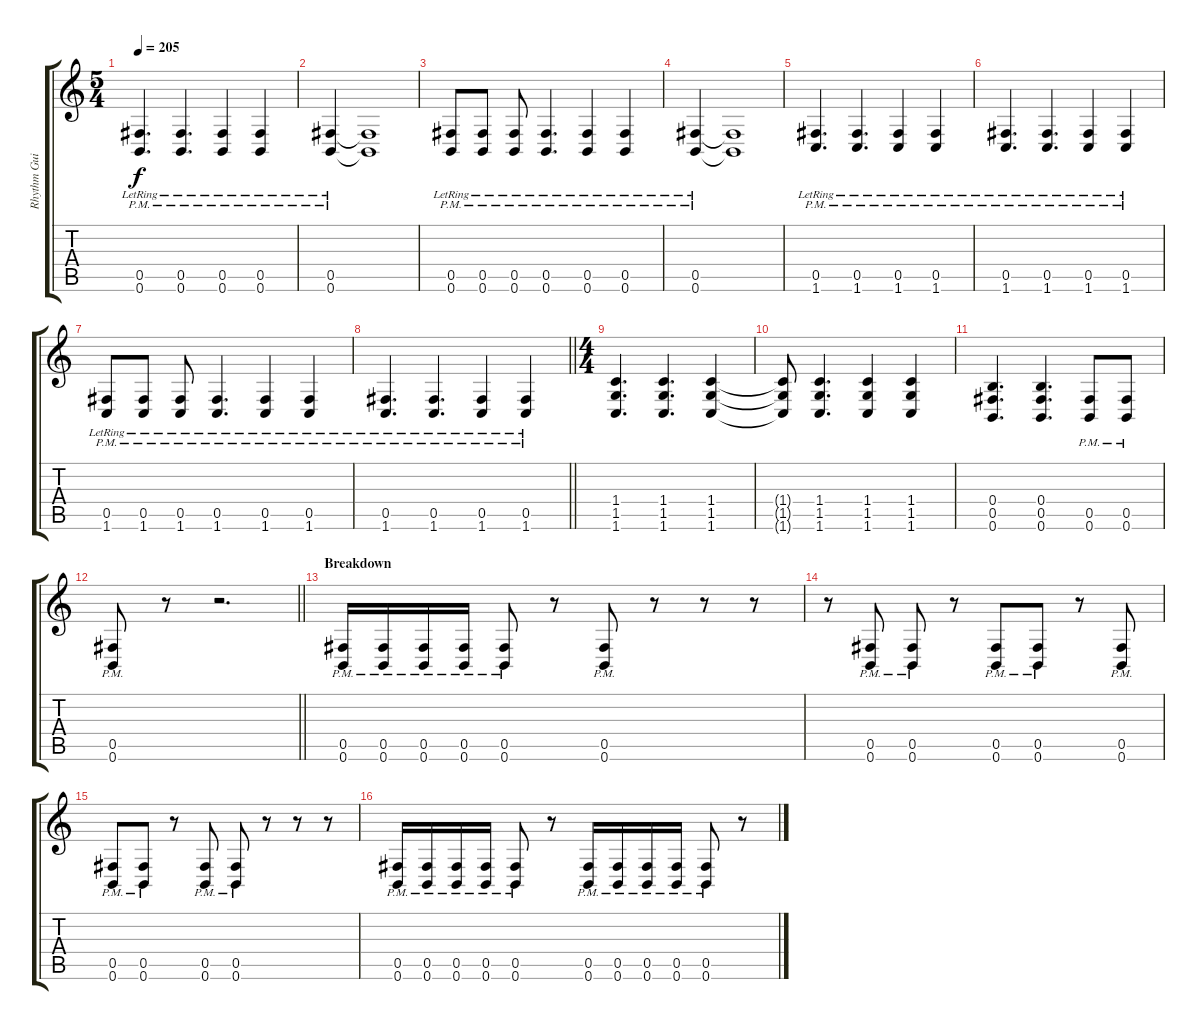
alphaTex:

\track ("Rhythm Guitar 2" "Rhythm Gui") {instrument overdrivenguitar}
\staff {score tabs}
\tuning (Db4 Ab3 E3 B2 Gb2 B1) {hide}
\ts (5 4)
\tempo 205
\clef g2
\ks c
(0.5{pm lr} 0.6{pm lr}).4{d dy f} (0.5{pm lr} 0.6{pm lr}).4{d} (0.5{pm lr} 0.6{pm lr}).4 (0.5{pm lr} 0.6{pm lr}).4 |
(0.5{pm lr} 0.6{pm lr}).4 (0.5{t} 0.6{t}).1 |
(0.5{pm lr} 0.6{pm lr}).8 (0.5{pm lr} 0.6{pm lr}).8 (0.5{pm lr} 0.6{pm lr}).8 (0.5{pm lr} 0.6{pm lr}).4{d} (0.5{pm lr} 0.6{pm lr}).4 (0.5{pm lr} 0.6{pm lr}).4 |
(0.5{pm lr} 0.6{pm lr}).4 (0.5{t} 0.6{t}).1 |
(0.5{pm lr} 1.6{pm lr}).4{d} (0.5{pm lr} 1.6{pm lr}).4{d} (0.5{pm lr} 1.6{pm lr}).4 (0.5{pm lr} 1.6{pm lr}).4 |
(0.5{pm lr} 1.6{pm lr}).4{d} (0.5{pm lr} 1.6{pm lr}).4{d} (0.5{pm lr} 1.6{pm lr}).4 (0.5{pm lr} 1.6{pm lr}).4 |
(0.5{pm lr} 1.6{pm lr}).8 (0.5{pm lr} 1.6{pm lr}).8 (0.5{pm lr} 1.6{pm lr}).8 (0.5{pm lr} 1.6{pm lr}).4{d} (0.5{pm lr} 1.6{pm lr}).4 (0.5{pm lr} 1.6{pm lr}).4 |
\barLineRight lightlight
(0.5{pm lr} 1.6{pm lr}).4{d} (0.5{pm lr} 1.6{pm lr}).4{d} (0.5{pm lr} 1.6{pm lr}).4 (0.5{pm lr} 1.6{pm lr}).4 |
\ts (4 4)
\section ("" "")
(1.4 1.5 1.6).4{d} (1.4 1.5 1.6).4{d} (1.4 1.5 1.6).4 |
(1.4{t} 1.5{t} 1.6{t}).8 (1.4 1.5 1.6).4{d} (1.4 1.5 1.6).4 (1.4 1.5 1.6).4 |
(0.4 0.5 0.6).4{d} (0.4 0.5 0.6).4{d} (0.5{pm} 0.6{pm}).8 (0.5{pm} 0.6{pm}).8 |
\barLineRight lightlight
(0.5{pm} 0.6{pm}).8 r.8 r.2{d} |
\section ("" "Breakdown")
(0.5{pm} 0.6{pm}).16 (0.5{pm} 0.6{pm}).16 (0.5{pm} 0.6{pm}).16 (0.5{pm} 0.6{pm}).16 (0.5{pm} 0.6{pm}).8 r.8 (0.5{pm} 0.6{pm}).8 r.8 r.8 r.8 |
r.8 (0.5{pm} 0.6{pm}).8 (0.5{pm} 0.6{pm}).8 r.8 (0.5{pm} 0.6{pm}).8 (0.5{pm} 0.6{pm}).8 r.8 (0.5{pm} 0.6{pm}).8 |
(0.5{pm} 0.6{pm}).8 (0.5{pm} 0.6{pm}).8 r.8 (0.5{pm} 0.6{pm}).8 (0.5{pm} 0.6{pm}).8 r.8 r.8 r.8 |
(0.5{pm} 0.6{pm}).16 (0.5{pm} 0.6{pm}).16 (0.5{pm} 0.6{pm}).16 (0.5{pm} 0.6{pm}).16 (0.5{pm} 0.6{pm}).8 r.8 (0.5{pm} 0.6{pm}).16 (0.5{pm} 0.6{pm}).16 (0.5{pm} 0.6{pm}).16 (0.5{pm} 0.6{pm}).16 (0.5{pm} 0.6{pm}).8 r.8
